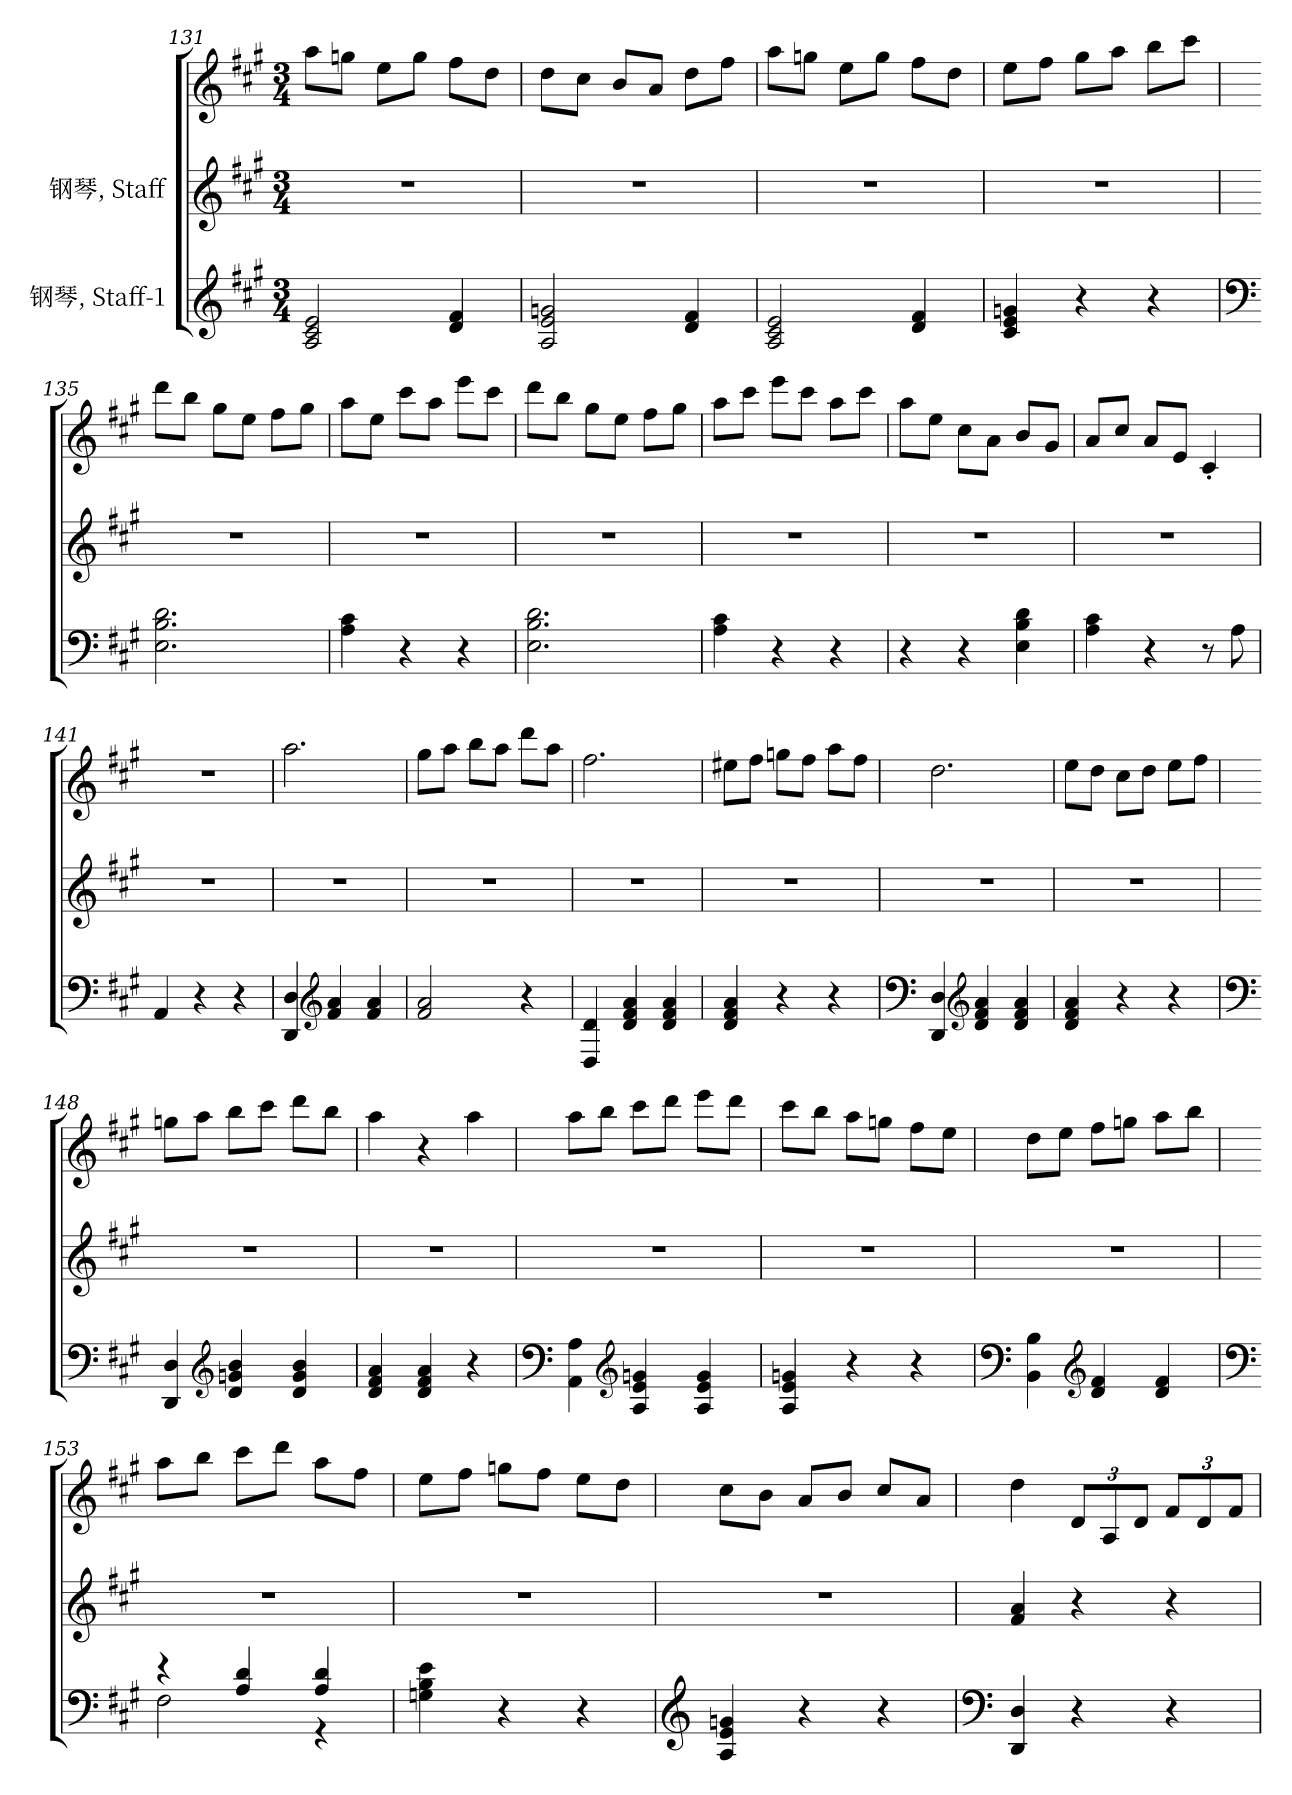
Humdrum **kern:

**kern	**kern	**kern
*part2	*part1	*part1
*staff3	*staff2	*staff1
*I"钢琴, Staff-1	*I"钢琴, Staff	*
!!LO:LB:g=z
*clefG2	*clefG2	*clefG2
*k[f#c#g#]	*k[f#c#g#]	*k[f#c#g#]
*M3/4	*M3/4	*M3/4
=131	=131	=131
2A/ 2c#/ 2e/	2.r	8aa\L
.	.	8ggn\J
.	.	8ee\L
.	.	8gg\J
4d/ 4f#/	.	8ff#\L
.	.	8dd\J
=132	=132	=132
2A/ 2e/ 2gn/	2.r	8dd\L
.	.	8cc#\J
.	.	8b/L
.	.	8a/J
4d/ 4f#/	.	8dd\L
.	.	8ff#\J
=133	=133	=133
2A/ 2c#/ 2e/	2.r	8aa\L
.	.	8ggn\J
.	.	8ee\L
.	.	8gg\J
4d/ 4f#/	.	8ff#\L
.	.	8dd\J
=134	=134	=134
4c#/ 4e/ 4gn/	2.r	8ee\L
.	.	8ff#\J
4r	.	8gg#\L
.	.	8aa\J
4r	.	8bb\L
.	.	8ccc#\J
=135	=135	=135
*clefF4	*	*
2.E\ 2.B\ 2.d\	2.r	8ddd\L
.	.	8bb\J
.	.	8gg#\L
.	.	8ee\J
.	.	8ff#\L
.	.	8gg#\J
!!LO:LB:g=z
=136	=136	=136
4A\ 4c#\	2.r	8aa\L
.	.	8ee\J
4r	.	8ccc#\L
.	.	8aa\J
4r	.	8eee\L
.	.	8ccc#\J
=137	=137	=137
2.E\ 2.B\ 2.d\	2.r	8ddd\L
.	.	8bb\J
.	.	8gg#\L
.	.	8ee\J
.	.	8ff#\L
.	.	8gg#\J
=138	=138	=138
4A\ 4c#\	2.r	8aa\L
.	.	8ccc#\J
4r	.	8eee\L
.	.	8ccc#\J
4r	.	8aa\L
.	.	8ccc#\J
=139	=139	=139
4r	2.r	8aa\L
.	.	8ee\J
4r	.	8cc#\L
.	.	8a\J
4E\ 4B\ 4d\	.	8b/L
.	.	8g#/J
=140	=140	=140
4A\ 4c#\	2.r	8a/L
.	.	8cc#/J
4r	.	8a/L
.	.	8e/J
8r	.	4c#'/
8A\	.	.
=141	=141	=141
4AA/	2.r	2.r
4r	.	.
4r	.	.
!!LO:PB:g=z
=142	=142	=142
4DD/ 4D/	2.r	2.aa\
*clefG2	*	*
4f#/ 4a/	.	.
4f#/ 4a/	.	.
=143	=143	=143
2f#/ 2a/	2.r	8gg#\L
.	.	8aa\J
.	.	8bb\L
.	.	8aa\J
4r	.	8ddd\L
.	.	8aa\J
=144	=144	=144
4D/ 4d/	2.r	2.ff#\
4d/ 4f#/ 4a/	.	.
4d/ 4f#/ 4a/	.	.
=145	=145	=145
4d/ 4f#/ 4a/	2.r	8ee#X\L
.	.	8ff#\J
4r	.	8ggn\L
.	.	8ff#\J
4r	.	8aa\L
.	.	8ff#\J
=146	=146	=146
*clefF4	*	*
4DD/ 4D/	2.r	2.dd\
*clefG2	*	*
4d/ 4f#/ 4a/	.	.
4d/ 4f#/ 4a/	.	.
=147	=147	=147
4d/ 4f#/ 4a/	2.r	8ee\L
.	.	8dd\J
4r	.	8cc#\L
.	.	8dd\J
4r	.	8ee\L
.	.	8ff#\J
!!LO:LB:g=z
=148	=148	=148
*clefF4	*	*
4DD/ 4D/	2.r	8ggn\L
.	.	8aa\J
*clefG2	*	*
4d/ 4gn/ 4b/	.	8bb\L
.	.	8ccc#\J
4d/ 4g/ 4b/	.	8ddd\L
.	.	8bb\J
=149	=149	=149
4d/ 4f#/ 4a/	2.r	4aa\
4d/ 4f#/ 4a/	.	4r
4r	.	4aa\
=150	=150	=150
*clefF4	*	*
4AA\ 4A\	2.r	8aa\L
.	.	8bb\J
*clefG2	*	*
4A/ 4e/ 4gn/	.	8ccc#\L
.	.	8ddd\J
4A/ 4e/ 4g/	.	8eee\L
.	.	8ddd\J
=151	=151	=151
4A/ 4e/ 4gn/	2.r	8ccc#\L
.	.	8bb\J
4r	.	8aa\L
.	.	8ggn\J
4r	.	8ff#\L
.	.	8ee\J
!!LO:LB:g=z
=152	=152	=152
*clefF4	*	*
4BB\ 4B\	2.r	8dd\L
.	.	8ee\J
*clefG2	*	*
4d/ 4f#/	.	8ff#\L
.	.	8ggn\J
4d/ 4f#/	.	8aa\L
.	.	8bb\J
=153	=153	=153
*clefF4	*	*
*^	*	*
4r	2F#\	2.r	8aa\L
.	.	.	8bb\J
4A/ 4d/	.	.	8ccc#\L
.	.	.	8ddd\J
4A/ 4d/	4r	.	8aa\L
.	.	.	8ff#\J
*v	*v	*	*
=154	=154	=154
4Gn\ 4B\ 4e\	2.r	8ee\L
.	.	8ff#\J
4r	.	8ggn\L
.	.	8ff#\J
4r	.	8ee\L
.	.	8dd\J
=155	=155	=155
*clefG2	*	*
4A/ 4e/ 4gn/	2.r	8cc#\L
.	.	8b\J
4r	.	8a/L
.	.	8b/J
4r	.	8cc#/L
.	.	8a/J
!!LO:LB:g=z
=156	=156	=156
*clefF4	*	*
4DD/ 4D/	4f#/ 4a/	4dd\
*	*	*Xbrackettup
4r	4r	12d/L
.	.	12A/
.	.	12d/J
4r	4r	12f#/L
.	.	12d/
.	.	12f#/J
=	=	=
*-	*-	*-
